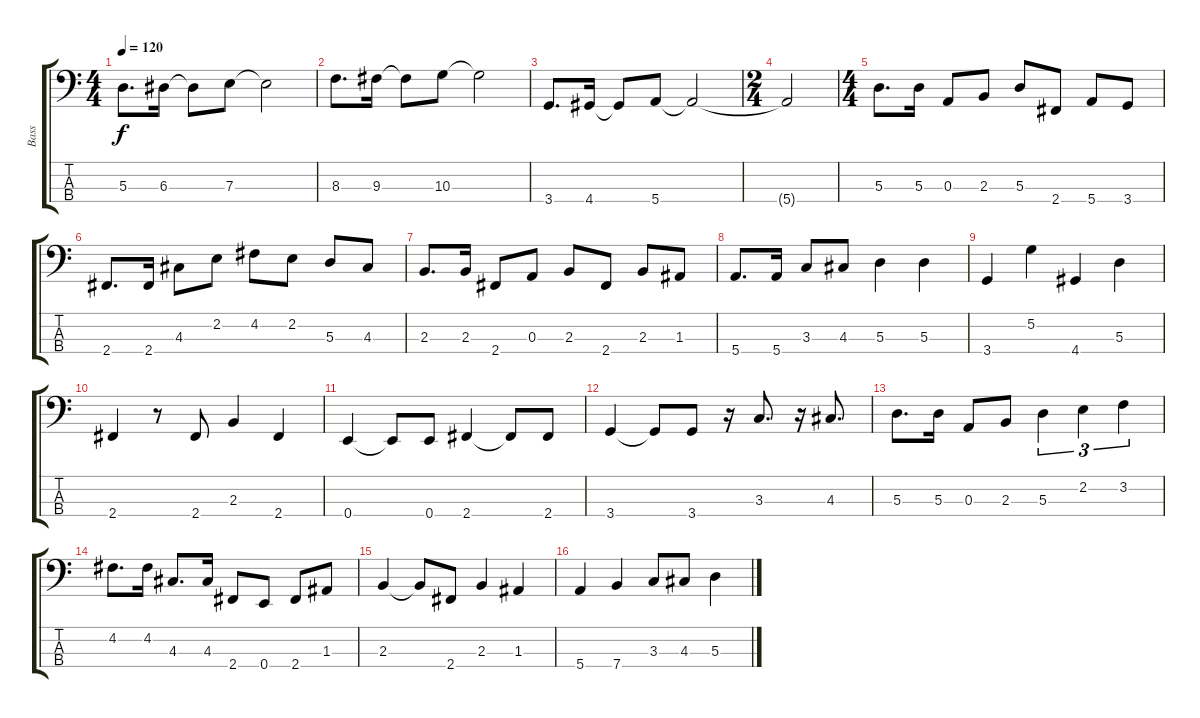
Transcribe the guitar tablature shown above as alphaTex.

\track ("Bass" "Bass") {instrument electricbassfinger}
\staff {score tabs}
\tuning (G2 D2 A1 E1) {hide}
\ts (4 4)
\tempo 120
\clef f4
\ks c
5.3.8{d dy f} 6.3.16 6.3{t}.8 7.3.8 7.3{t}.2 |
8.3.8{d} 9.3.16 9.3{t}.8 10.3.8 10.3{t}.2 |
3.4.8{d} 4.4.16 4.4{t}.8 5.4.8 5.4{t}.2 |
\ts (2 4)
5.4{t}.2 |
\ts (4 4)
5.3.8{d} 5.3.16 0.3.8 2.3.8 5.3.8 2.4.8 5.4.8 3.4.8 |
2.4.8{d} 2.4.16 4.3.8 2.2.8 4.2.8 2.2.8 5.3.8 4.3.8 |
2.3.8{d} 2.3.16 2.4.8 0.3.8 2.3.8 2.4.8 2.3.8 1.3.8 |
5.4.8{d} 5.4.16 3.3.8 4.3.8 5.3.4 5.3.4 |
3.4.4 5.2.4 4.4.4 5.3.4 |
2.4.4 r.8 2.4.8 2.3.4 2.4.4 |
0.4.4 0.4{t}.8 0.4.8 2.4.4 2.4{t}.8 2.4.8 |
3.4.4 3.4{t}.8 3.4.8 r.16 3.3.8{d} r.16 4.3.8{d} |
5.3.8{d} 5.3.16 0.3.8 2.3.8 5.3.4{tu (3 2)} 2.2.4{tu (3 2)} 3.2.4{tu (3 2)} |
4.2.8{d} 4.2.16 4.3.8{d} 4.3.16 2.4.8 0.4.8 2.4.8 1.3.8 |
2.3.4 2.3{t}.8 2.4.8 2.3.4 1.3.4 |
5.4.4 7.4.4 3.3.8 4.3.8 5.3.4
